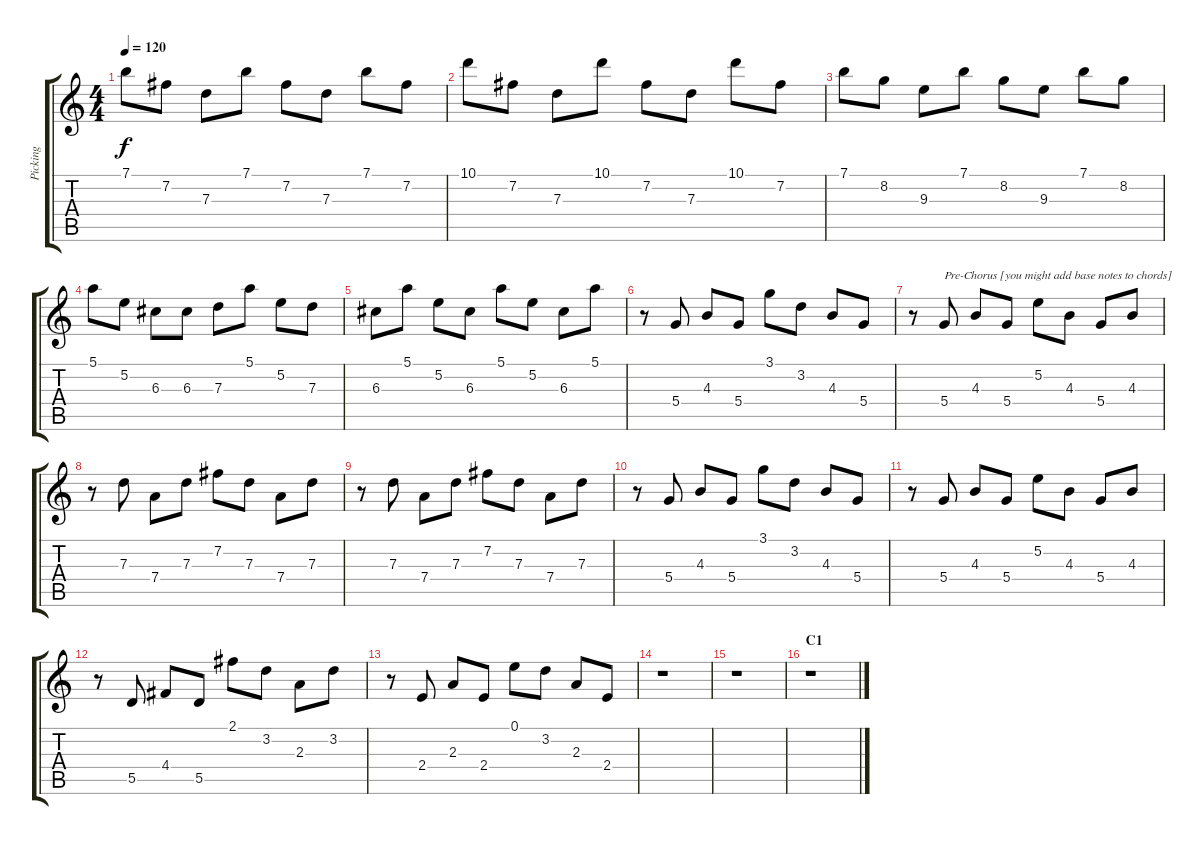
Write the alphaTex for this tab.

\track ("Picking" "Picking") {instrument acousticguitarsteel}
\staff {score tabs}
\tuning (E4 B3 G3 D3 A2 E2) {hide}
\ts (4 4)
\tempo 120
\clef g2
\ks c
7.1.8{dy f} 7.2.8 7.3.8 7.1.8 7.2.8 7.3.8 7.1.8 7.2.8 |
10.1.8 7.2.8 7.3.8 10.1.8 7.2.8 7.3.8 10.1.8 7.2.8 |
7.1.8 8.2.8 9.3.8 7.1.8 8.2.8 9.3.8 7.1.8 8.2.8 |
5.1.8 5.2.8 6.3.8 6.3.8 7.3.8 5.1.8 5.2.8 7.3.8 |
6.3.8 5.1.8 5.2.8 6.3.8 5.1.8 5.2.8 6.3.8 5.1.8 |
r.8 5.4.8 4.3.8 5.4.8 3.1.8 3.2.8 4.3.8 5.4.8 |
r.8 5.4.8{txt "Pre-Chorus [you might add base notes to chords]"} 4.3.8 5.4.8 5.2.8 4.3.8 5.4.8 4.3.8 |
r.8 7.3.8 7.4.8 7.3.8 7.2.8 7.3.8 7.4.8 7.3.8 |
r.8 7.3.8 7.4.8 7.3.8 7.2.8 7.3.8 7.4.8 7.3.8 |
r.8 5.4.8 4.3.8 5.4.8 3.1.8 3.2.8 4.3.8 5.4.8 |
r.8 5.4.8 4.3.8 5.4.8 5.2.8 4.3.8 5.4.8 4.3.8 |
r.8 5.5.8 4.4.8 5.5.8 2.1.8 3.2.8 2.3.8 3.2.8 |
r.8 2.4.8 2.3.8 2.4.8 0.1.8 3.2.8 2.3.8 2.4.8 |
r.1 |
r.1 |
\section ("" "C1")
r.1
